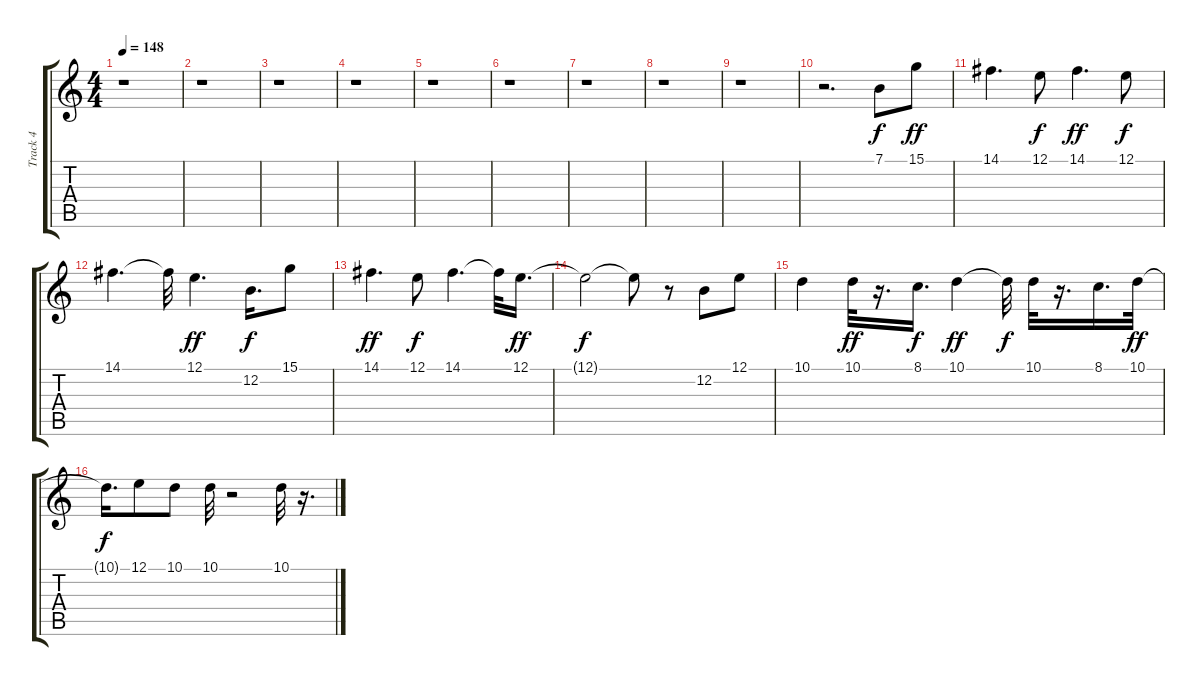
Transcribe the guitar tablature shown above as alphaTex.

\track ("Track 4" "Track 4") {instrument lead1square}
\staff {score tabs}
\tuning (E4 B3 G3 D3 A2 E2) {hide}
\ts (4 4)
\tempo 148
\clef g2
\ks c
r.1{dy f} |
r.1 |
r.1 |
r.1 |
r.1 |
r.1 |
r.1 |
r.1 |
r.1 |
r.2{d} 7.1.8 15.1.8{dy ff} |
14.1.4{d} 12.1.8{dy f} 14.1.4{d dy ff} 12.1.8{dy f} |
14.1.4{d} 14.1{t}.32 12.1.4{d dy ff} 12.2.16{d dy f} 15.1.8 |
14.1.4{d dy ff} 12.1.8{dy f} 14.1.4{d} 14.1{t}.32 12.1.16{d dy ff} |
12.1{t}.2{dy f} 12.1{t}.8 r.8 12.2.8 12.1.8 |
10.1.4 10.1.32{dy ff} r.16{d} 8.1.16{d dy f} 10.1.4{dy ff} 10.1{t}.32{dy f} 10.1.32 r.16{d} 8.1.16{d} 10.1.32{dy ff} |
10.1{t}.16{d dy f} 12.1.8 10.1.8 10.1.32 r.2 10.1.32 r.16{d}
